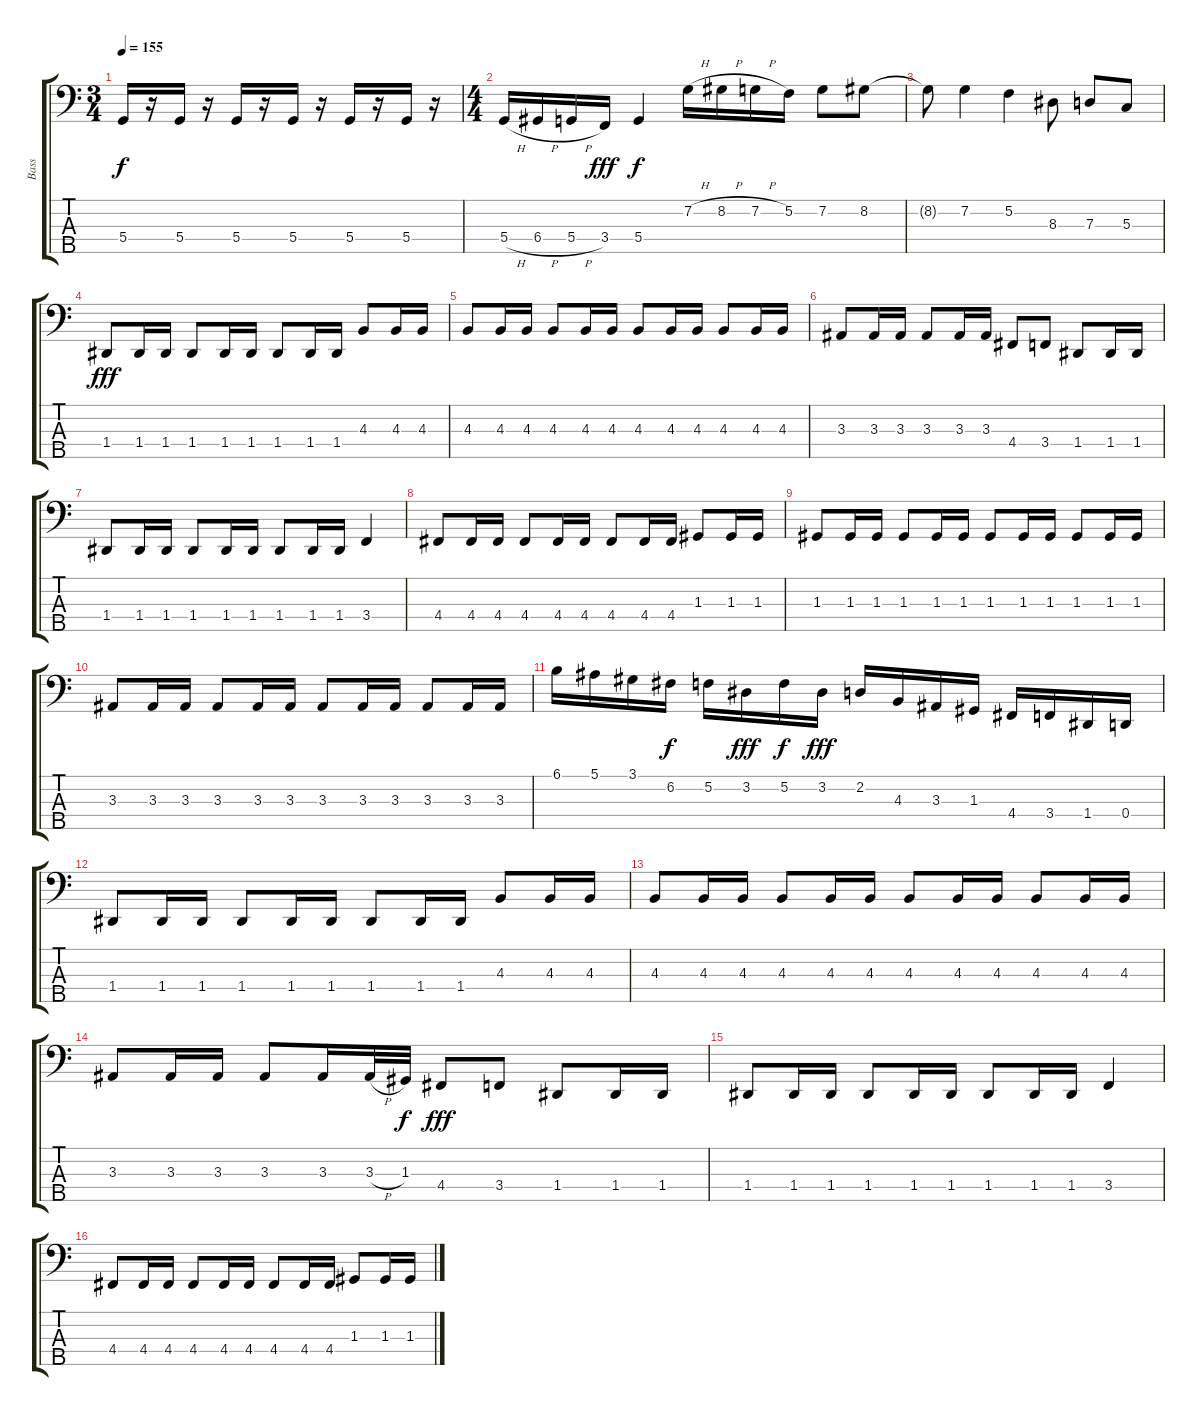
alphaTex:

\track ("Bass" "Bass") {instrument electricbassfinger}
\staff {score tabs}
\tuning (F2 C2 G1 D1 A0) {hide}
\ts (3 4)
\tempo 155
\clef f4
\ks c
5.4.16{dy f} r.16 5.4.16 r.16 5.4.16 r.16 5.4.16 r.16 5.4.16 r.16 5.4.16 r.16 |
\ts (4 4)
5.4{h}.16 6.4{h}.16 5.4{h}.16 3.4.16{dy fff} 5.4.4{dy f} 7.2{h}.16 8.2{h}.16 7.2{h}.16 5.2.16 7.2.8 8.2.8 |
8.2{t}.8 7.2.4 5.2.4 8.3.8 7.3.8 5.3.8 |
1.4.8{dy fff} 1.4.16 1.4.16 1.4.8 1.4.16 1.4.16 1.4.8 1.4.16 1.4.16 4.3.8 4.3.16 4.3.16 |
4.3.8 4.3.16 4.3.16 4.3.8 4.3.16 4.3.16 4.3.8 4.3.16 4.3.16 4.3.8 4.3.16 4.3.16 |
3.3.8 3.3.16 3.3.16 3.3.8 3.3.16 3.3.16 4.4.8 3.4.8 1.4.8 1.4.16 1.4.16 |
1.4.8 1.4.16 1.4.16 1.4.8 1.4.16 1.4.16 1.4.8 1.4.16 1.4.16 3.4.4 |
4.4.8 4.4.16 4.4.16 4.4.8 4.4.16 4.4.16 4.4.8 4.4.16 4.4.16 1.3.8 1.3.16 1.3.16 |
1.3.8 1.3.16 1.3.16 1.3.8 1.3.16 1.3.16 1.3.8 1.3.16 1.3.16 1.3.8 1.3.16 1.3.16 |
3.3.8 3.3.16 3.3.16 3.3.8 3.3.16 3.3.16 3.3.8 3.3.16 3.3.16 3.3.8 3.3.16 3.3.16 |
6.1.16 5.1.16 3.1.16 6.2.16{dy f} 5.2.16 3.2.16{dy fff} 5.2.16{dy f} 3.2.16{dy fff} 2.2.16 4.3.16 3.3.16 1.3.16 4.4.16 3.4.16 1.4.16 0.4.16 |
1.4.8 1.4.16 1.4.16 1.4.8 1.4.16 1.4.16 1.4.8 1.4.16 1.4.16 4.3.8 4.3.16 4.3.16 |
4.3.8 4.3.16 4.3.16 4.3.8 4.3.16 4.3.16 4.3.8 4.3.16 4.3.16 4.3.8 4.3.16 4.3.16 |
3.3.8 3.3.16 3.3.16 3.3.8 3.3.16 3.3{h}.32 1.3.32{dy f} 4.4.8{dy fff} 3.4.8 1.4.8 1.4.16 1.4.16 |
1.4.8 1.4.16 1.4.16 1.4.8 1.4.16 1.4.16 1.4.8 1.4.16 1.4.16 3.4.4 |
4.4.8 4.4.16 4.4.16 4.4.8 4.4.16 4.4.16 4.4.8 4.4.16 4.4.16 1.3.8 1.3.16 1.3.16
